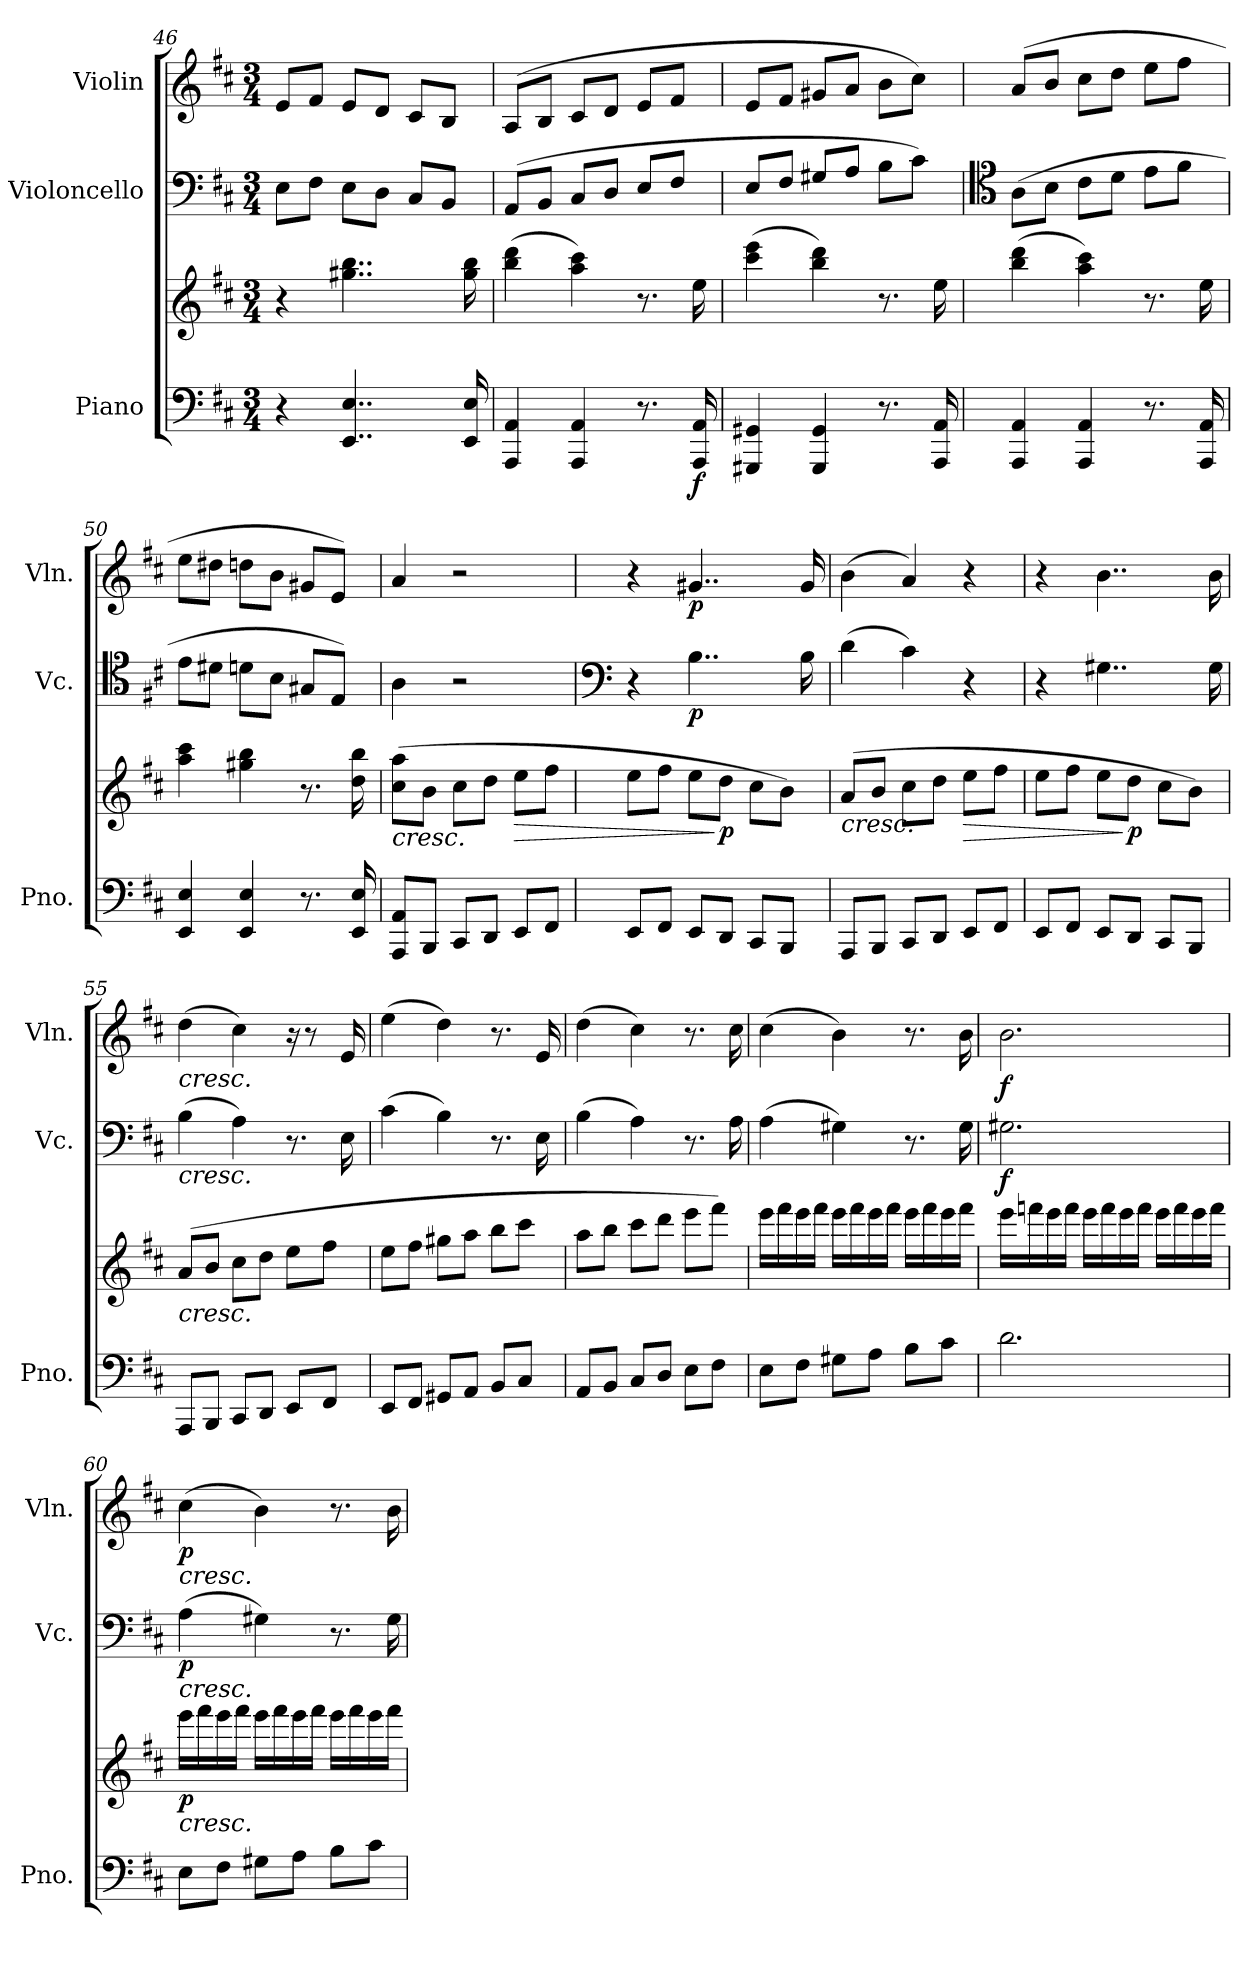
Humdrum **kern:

**kern	**kern	**dynam	**kern	**dynam	**kern	**dynam
*part3	*part3	*part3	*part2	*part2	*part1	*part1
*staff4	*staff3	*staff3/4	*staff2	*staff2	*staff1	*staff1
*I"Piano	*	*	*I"Violoncello	*	*I"Violin	*
*I'Pno.	*	*	*I'Vc.	*	*I'Vln.	*
*clefF4	*clefG2	*	*clefF4	*	*clefG2	*
*k[f#c#]	*k[f#c#]	*	*k[f#c#]	*	*k[f#c#]	*
*M3/4	*M3/4	*	*M3/4	*	*M3/4	*
=46	=46	=46	=46	=46	=46	=46
4r	4r	.	8E\L	.	8e/L	.
.	.	.	8F#\J	.	8f#/J	.
4..EE/ 4..E/	4..gg#X\ 4..bb\	.	8E\L	.	8e/L	.
.	.	.	8D\J	.	8d/J	.
.	.	.	8C#/L	.	8c#/L	.
.	.	.	8BB/J	.	8B/J	.
16EE/ 16E/	16gg#\ 16bb\	.	.	.	.	.
=47	=47	=47	=47	=47	=47	=47
4AAA/ 4AA/	(>4bb\ 4ddd\	.	(<8AA/L	.	(<8A/L	.
.	.	.	8BB/J	.	8B/J	.
4AAA/ 4AA/	4aa\ 4ccc#\)	.	8C#/L	.	8c#/L	.
.	.	.	8D/J	.	8d/J	.
8.r	8.r	.	8E/L	.	8e/L	.
.	.	.	8F#/J	.	8f#/J	.
!	!	!LO:DY:b=2	!	!	!	!
16AAA/ 16AA/	16ee\	f	.	.	.	.
=48	=48	=48	=48	=48	=48	=48
4GGG#X/ 4GG#X/	(>4ccc#\ 4eee\	.	8E/L	.	8e/L	.
.	.	.	8F#/J	.	8f#/J	.
4GGG#/ 4GG#/	4bb\ 4ddd\)	.	8G#X/L	.	8g#X/L	.
.	.	.	8A/J	.	8a/J	.
8.r	8.r	.	8B\L	.	8b\L	.
.	.	.	8c#\J)	.	8cc#\J)	.
16AAA/ 16AA/	16ee\	.	.	.	.	.
=49	=49	=49	=49	=49	=49	=49
*	*	*	*clefC4	*	*	*
4AAA/ 4AA/	(>4bb\ 4ddd\	.	(>8A\L	.	(>8a/L	.
.	.	.	8B\J	.	8b/J	.
4AAA/ 4AA/	4aa\ 4ccc#\)	.	8c#\L	.	8cc#\L	.
.	.	.	8d\J	.	8dd\J	.
8.r	8.r	.	8e\L	.	8ee\L	.
.	.	.	8f#\J	.	8ff#\J	.
16AAA/ 16AA/	16ee\	.	.	.	.	.
=50	=50	=50	=50	=50	=50	=50
4EE/ 4E/	4aa\ 4ccc#\	.	8e\L	.	8ee\L	.
.	.	.	8d#X\J	.	8dd#X\J	.
4EE/ 4E/	4gg#X\ 4bb\	.	8dn\L	.	8ddn\L	.
.	.	.	8B\J	.	8b\J	.
8.r	8.r	.	8G#X/L	.	8g#X/L	.
.	.	.	8E/J)	.	8e/J)	.
16EE/ 16E/	16dd\ 16bb\	.	.	.	.	.
!!LO:LB:g=z
=51	=51	=51	=51	=51	=51	=51
!	!LO:TX:b:i:t=cresc.	!	!	!	!	!
8AAA/ 8AA/L	(>8cc#\ 8aa\L	.	4A\	.	4a/	.
8BBB/J	8b\J	.	.	.	.	.
8CC#/L	8cc#\L	.	2r	.	2r	.
8DD/J	8dd\J	.	.	.	.	.
!	!	!LO:HP:b	!	!	!	!
8EE/L	8ee\L	>	.	.	.	.
8FF#/J	8ff#\J	.	.	.	.	.
=52	=52	=52	=52	=52	=52	=52
*	*	*	*clefF4	*	*	*
8EE/L	8ee\L	.	4r	.	4r	.
8FF#/J	8ff#\J	.	.	.	.	.
!	!	!	!	!LO:DY:b	!	!LO:DY:b
8EE/L	8ee\L	.	4..B\	p	4..g#X/	p
!	!	!LO:DY:n=1:b	!	!	!	!
8DD/J	8dd\J	] p	.	.	.	.
8CC#/L	8cc#\L	.	.	.	.	.
8BBB/J	8b\J)	.	.	.	.	.
.	.	.	16B\	.	16g#/	.
=53	=53	=53	=53	=53	=53	=53
!	!LO:TX:b:i:t=cresc.	!	!	!	!	!
8AAA/L	(>8a/L	.	(>4d\	.	(>4b\	.
8BBB/J	8b/J	.	.	.	.	.
8CC#/L	8cc#\L	.	4c#\)	.	4a/)	.
8DD/J	8dd\J	.	.	.	.	.
!	!	!LO:HP:b	!	!	!	!
8EE/L	8ee\L	>	4r	.	4r	.
8FF#/J	8ff#\J	.	.	.	.	.
=54	=54	=54	=54	=54	=54	=54
8EE/L	8ee\L	.	4r	.	4r	.
8FF#/J	8ff#\J	.	.	.	.	.
8EE/L	8ee\L	.	4..G#X\	.	4..b\	.
!	!	!LO:DY:n=1:b	!	!	!	!
8DD/J	8dd\J	] p	.	.	.	.
8CC#/L	8cc#\L	.	.	.	.	.
8BBB/J	8b\J)	.	.	.	.	.
.	.	.	16G#\	.	16b\	.
=55	=55	=55	=55	=55	=55	=55
!	!	!	!	!	!LO:TX:b:i:t=cresc.	!
!	!	!	!LO:TX:b:i:t=cresc.	!	!	!
!	!LO:TX:b:i:t=cresc.	!	!	!	!	!
8AAA/L	(>8a/L	.	(>4B\	.	(>4dd\	.
8BBB/J	8b/J	.	.	.	.	.
8CC#/L	8cc#\L	.	4A\)	.	4cc#\)	.
8DD/J	8dd\J	.	.	.	.	.
8EE/L	8ee\L	.	8.r	.	16r	.
.	.	.	.	.	8r	.
8FF#/J	8ff#\J	.	.	.	.	.
.	.	.	16E\	.	16e/	.
!!LO:PB:g=z
=56	=56	=56	=56	=56	=56	=56
8EE/L	8ee\L	.	(>4c#\	.	(>4ee\	.
8FF#/J	8ff#\J	.	.	.	.	.
8GG#X/L	8gg#X\L	.	4B\)	.	4dd\)	.
8AA/J	8aa\J	.	.	.	.	.
8BB/L	8bb\L	.	8.r	.	8.r	.
8C#/J	8ccc#\J	.	.	.	.	.
.	.	.	16E\	.	16e/	.
=57	=57	=57	=57	=57	=57	=57
8AA/L	8aa\L	.	(>4B\	.	(>4dd\	.
8BB/J	8bb\J	.	.	.	.	.
8C#/L	8ccc#\L	.	4A\)	.	4cc#\)	.
8D/J	8ddd\J	.	.	.	.	.
8E\L	8eee\L	.	8.r	.	8.r	.
8F#\J	8fff#\J)	.	.	.	.	.
.	.	.	16A\	.	16cc#\	.
=58	=58	=58	=58	=58	=58	=58
8E\L	16eee\LL	.	(>4A\	.	(>4cc#\	.
.	16fff#\	.	.	.	.	.
8F#\J	16eee\	.	.	.	.	.
.	16fff#\JJ	.	.	.	.	.
8G#X\L	16eee\LL	.	4G#X\)	.	4b\)	.
.	16fff#\	.	.	.	.	.
8A\J	16eee\	.	.	.	.	.
.	16fff#\JJ	.	.	.	.	.
8B\L	16eee\LL	.	8.r	.	8.r	.
.	16fff#\	.	.	.	.	.
8c#\J	16eee\	.	.	.	.	.
.	16fff#\JJ	.	16G#\	.	16b\	.
=59	=59	=59	=59	=59	=59	=59
!	!	!	!	!LO:DY:b	!	!LO:DY:b
2.d\	16eee\LL	.	2.G#X\	f	2.b\	f
.	16fffn\	.	.	.	.	.
.	16eee\	.	.	.	.	.
.	16fff\JJ	.	.	.	.	.
.	16eee\LL	.	.	.	.	.
.	16fff\	.	.	.	.	.
.	16eee\	.	.	.	.	.
.	16fff\JJ	.	.	.	.	.
.	16eee\LL	.	.	.	.	.
.	16fff\	.	.	.	.	.
.	16eee\	.	.	.	.	.
.	16fff\JJ	.	.	.	.	.
!!LO:LB:g=z
=60	=60	=60	=60	=60	=60	=60
!	!	!	!	!	!LO:TX:b:i:t=cresc.	!
!	!	!	!LO:TX:b:i:t=cresc.	!	!	!
!	!LO:TX:b:i:t=cresc.	!	!	!	!	!
!	!	!LO:DY:b	!	!LO:DY:b	!	!LO:DY:b
8E\L	16eee\LL	p	(>4A\	p	(>4cc#\	p
.	16fff#\	.	.	.	.	.
8F#\J	16eee\	.	.	.	.	.
.	16fff#\JJ	.	.	.	.	.
8G#X\L	16eee\LL	.	4G#X\)	.	4b\)	.
.	16fff#\	.	.	.	.	.
8A\J	16eee\	.	.	.	.	.
.	16fff#\JJ	.	.	.	.	.
8B\L	16eee\LL	.	8.r	.	8.r	.
.	16fff#\	.	.	.	.	.
8c#\J	16eee\	.	.	.	.	.
.	16fff#\JJ	.	16G#\	.	16b\	.
=	=	=	=	=	=	=
*-	*-	*-	*-	*-	*-	*-
